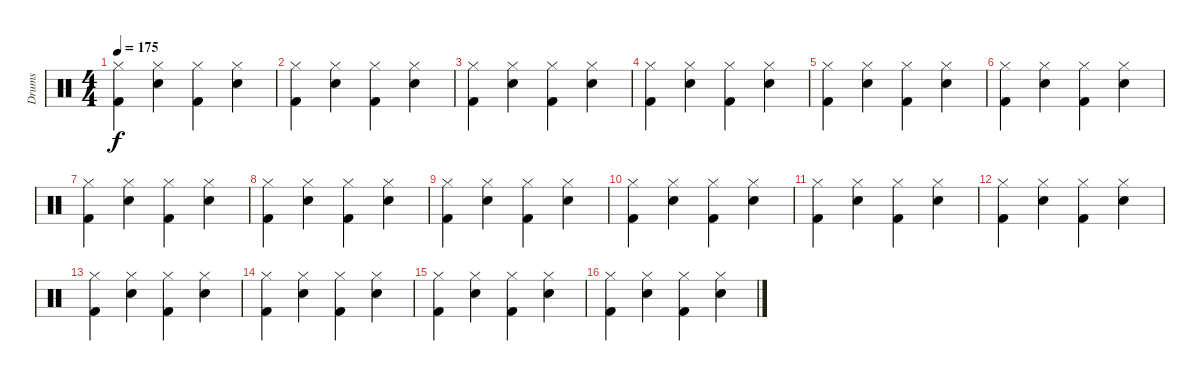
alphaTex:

\track ("Drums" "Drums") {instrument percussion}
\staff {score}
\articulation defaults
\ts (4 4)
\tempo 175
\clef neutral
\ks c
("Kick (hit) 2" "Hi-Hat (closed)").4{dy f} ("Snare (hit) 2" "Hi-Hat (closed)").4 ("Kick (hit) 2" "Hi-Hat (closed)").4 ("Snare (hit) 2" "Hi-Hat (closed)").4 |
("Kick (hit) 2" "Hi-Hat (closed)").4 ("Snare (hit) 2" "Hi-Hat (closed)").4 ("Kick (hit) 2" "Hi-Hat (closed)").4 ("Snare (hit) 2" "Hi-Hat (closed)").4 |
("Kick (hit) 2" "Hi-Hat (closed)").4 ("Snare (hit) 2" "Hi-Hat (closed)").4 ("Kick (hit) 2" "Hi-Hat (closed)").4 ("Snare (hit) 2" "Hi-Hat (closed)").4 |
("Kick (hit) 2" "Hi-Hat (closed)").4 ("Snare (hit) 2" "Hi-Hat (closed)").4 ("Kick (hit) 2" "Hi-Hat (closed)").4 ("Snare (hit) 2" "Hi-Hat (closed)").4 |
("Kick (hit) 2" "Hi-Hat (closed)").4 ("Snare (hit) 2" "Hi-Hat (closed)").4 ("Kick (hit) 2" "Hi-Hat (closed)").4 ("Snare (hit) 2" "Hi-Hat (closed)").4 |
("Kick (hit) 2" "Hi-Hat (closed)").4 ("Snare (hit) 2" "Hi-Hat (closed)").4 ("Kick (hit) 2" "Hi-Hat (closed)").4 ("Snare (hit) 2" "Hi-Hat (closed)").4 |
("Kick (hit) 2" "Hi-Hat (closed)").4 ("Snare (hit) 2" "Hi-Hat (closed)").4 ("Kick (hit) 2" "Hi-Hat (closed)").4 ("Snare (hit) 2" "Hi-Hat (closed)").4 |
("Kick (hit) 2" "Hi-Hat (closed)").4 ("Snare (hit) 2" "Hi-Hat (closed)").4 ("Kick (hit) 2" "Hi-Hat (closed)").4 ("Snare (hit) 2" "Hi-Hat (closed)").4 |
("Kick (hit) 2" "Hi-Hat (closed)").4 ("Snare (hit) 2" "Hi-Hat (closed)").4 ("Kick (hit) 2" "Hi-Hat (closed)").4 ("Snare (hit) 2" "Hi-Hat (closed)").4 |
("Kick (hit) 2" "Hi-Hat (closed)").4 ("Snare (hit) 2" "Hi-Hat (closed)").4 ("Kick (hit) 2" "Hi-Hat (closed)").4 ("Snare (hit) 2" "Hi-Hat (closed)").4 |
("Kick (hit) 2" "Hi-Hat (closed)").4 ("Snare (hit) 2" "Hi-Hat (closed)").4 ("Kick (hit) 2" "Hi-Hat (closed)").4 ("Snare (hit) 2" "Hi-Hat (closed)").4 |
("Kick (hit) 2" "Hi-Hat (closed)").4 ("Snare (hit) 2" "Hi-Hat (closed)").4 ("Kick (hit) 2" "Hi-Hat (closed)").4 ("Snare (hit) 2" "Hi-Hat (closed)").4 |
("Kick (hit) 2" "Hi-Hat (closed)").4 ("Snare (hit) 2" "Hi-Hat (closed)").4 ("Kick (hit) 2" "Hi-Hat (closed)").4 ("Snare (hit) 2" "Hi-Hat (closed)").4 |
("Kick (hit) 2" "Hi-Hat (closed)").4 ("Snare (hit) 2" "Hi-Hat (closed)").4 ("Kick (hit) 2" "Hi-Hat (closed)").4 ("Snare (hit) 2" "Hi-Hat (closed)").4 |
("Kick (hit) 2" "Hi-Hat (closed)").4 ("Snare (hit) 2" "Hi-Hat (closed)").4 ("Kick (hit) 2" "Hi-Hat (closed)").4 ("Snare (hit) 2" "Hi-Hat (closed)").4 |
("Kick (hit) 2" "Hi-Hat (closed)").4 ("Snare (hit) 2" "Hi-Hat (closed)").4 ("Kick (hit) 2" "Hi-Hat (closed)").4 ("Snare (hit) 2" "Hi-Hat (closed)").4
